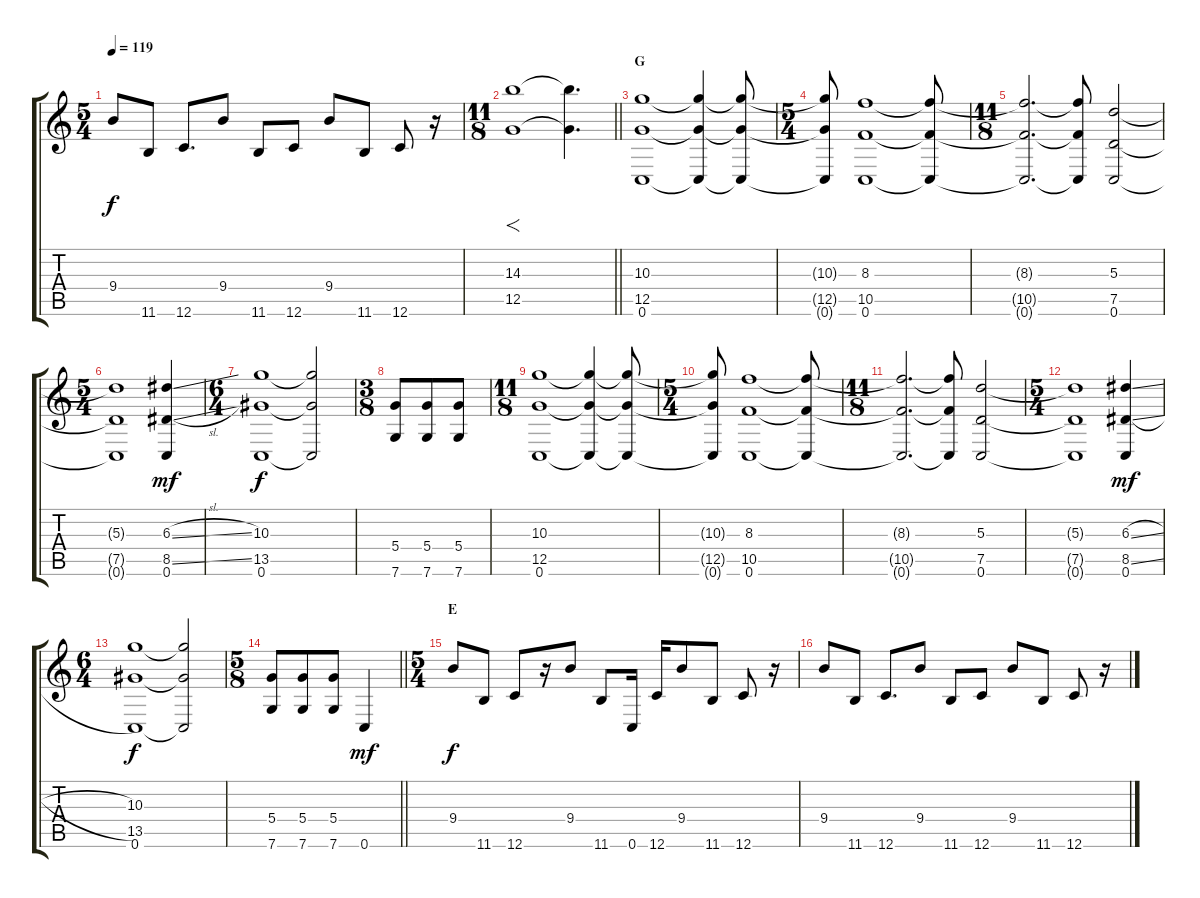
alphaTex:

\track "" {instrument acousticguitarsteel}
\staff {score tabs}
\tuning (G4 E4 A3 D3 G2 C2) {hide}
\ts (5 4)
\tempo 119
\clef g2
\ks c
9.4.8{dy f} 11.6.8 12.6.8{d} 9.4.8 11.6.8 12.6.8 9.4.8 11.6.8 12.6.8 r.16 |
\ts (11 8)
\barLineRight lightlight
(14.3 12.5).1{f} (14.3{t} 12.5{t}).4{d} |
\section ("" "G")
(10.3 12.5 0.6).1 (10.3{t} 12.5{t} 0.6{t}).4 (10.3{t} 12.5{t} 0.6{t}).8 |
\ts (5 4)
(10.3{t} 12.5{t} 0.6{t}).8 (8.3 10.5 0.6).1 (8.3{t} 10.5{t} 0.6{t}).8 |
\ts (11 8)
(8.3{t} 10.5{t} 0.6{t}).2{d} (8.3{t} 10.5{t} 0.6{t}).8 (5.3 7.5 0.6).2 |
\ts (5 4)
(5.3{t} 7.5{t} 0.6{t}).1 (6.3{sl} 8.5{sl} 0.6).4{dy mf} |
\ts (6 4)
(10.3 13.5 0.6).1{dy f} (10.3{t} 13.5{t} 0.6{t}).2 |
\ts (3 8)
(5.4 7.6).8 (5.4 7.6).8 (5.4 7.6).8 |
\ts (11 8)
(10.3 12.5 0.6).1 (10.3{t} 12.5{t} 0.6{t}).4 (10.3{t} 12.5{t} 0.6{t}).8 |
\ts (5 4)
(10.3{t} 12.5{t} 0.6{t}).8 (8.3 10.5 0.6).1 (8.3{t} 10.5{t} 0.6{t}).8 |
\ts (11 8)
(8.3{t} 10.5{t} 0.6{t}).2{d} (8.3{t} 10.5{t} 0.6{t}).8 (5.3 7.5 0.6).2 |
\ts (5 4)
(5.3{t} 7.5{t} 0.6{t}).1 (6.3{sl} 8.5{sl} 0.6).4{dy mf} |
\ts (6 4)
(10.3 13.5 0.6).1{dy f} (10.3{t} 13.5{t} 0.6{t}).2 |
\ts (5 8)
\barLineRight lightlight
(5.4 7.6).8 (5.4 7.6).8 (5.4 7.6).8 0.6.4{dy mf} |
\ts (5 4)
\section ("" "E")
9.4.8{dy f} 11.6.8 12.6.8 r.16 9.4.8 11.6.8 0.6.16 12.6.16 9.4.8 11.6.8 12.6.8 r.16 |
9.4.8 11.6.8 12.6.8{d} 9.4.8 11.6.8 12.6.8 9.4.8 11.6.8 12.6.8 r.16
